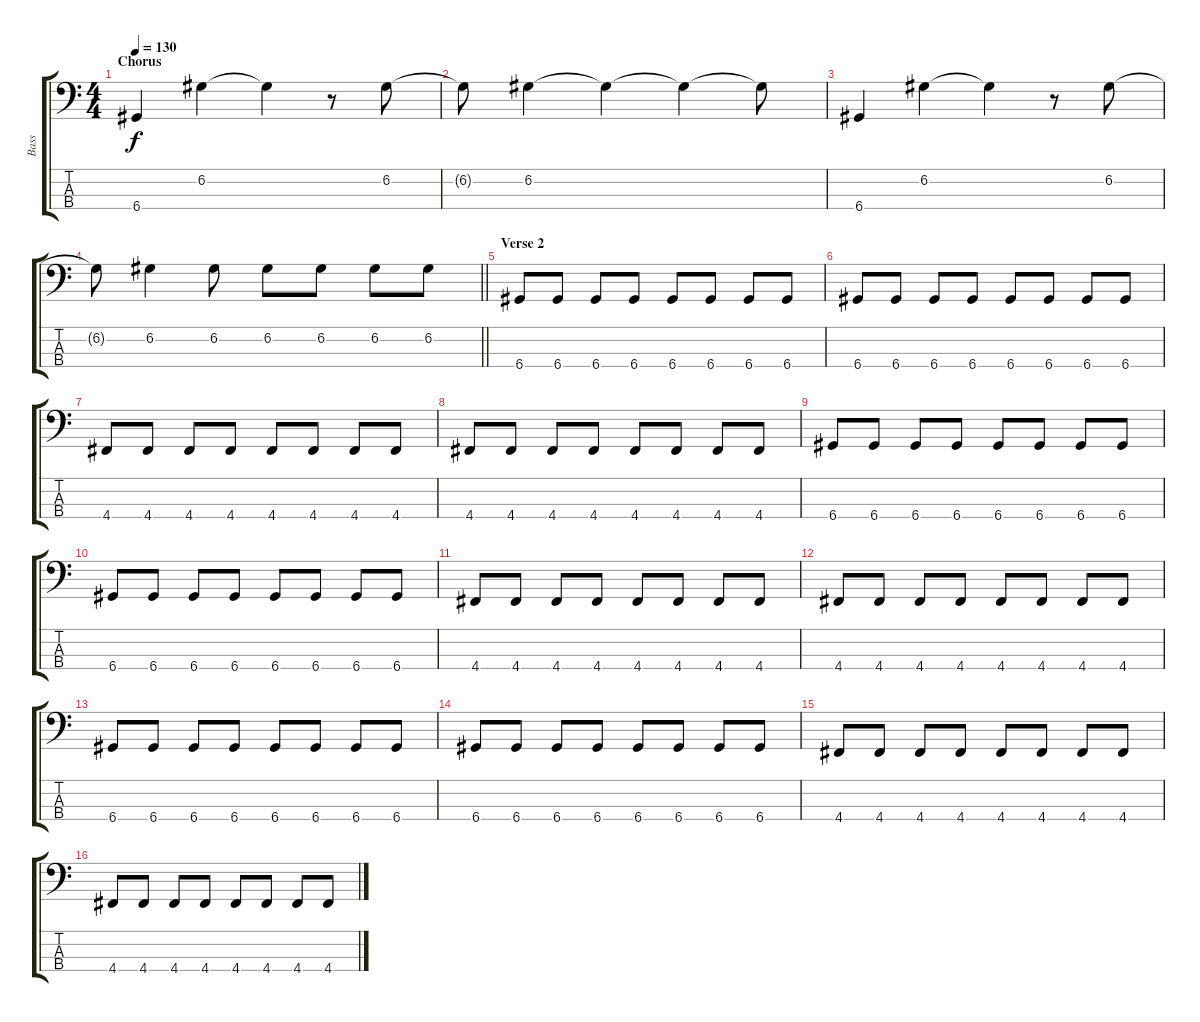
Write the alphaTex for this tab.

\track ("Bass" "Bass") {instrument electricbassfinger}
\staff {score tabs}
\tuning (G2 D2 A1 D1) {hide}
\ts (4 4)
\section ("" "Chorus")
\tempo 130
\clef f4
\ks c
6.4.4{dy f} 6.2.4 6.2{t}.4 r.8 6.2.8 |
6.2{t}.8 6.2.4 6.2{t}.4 6.2{t}.4 6.2{t}.8 |
6.4.4 6.2.4 6.2{t}.4 r.8 6.2.8 |
\barLineRight lightlight
6.2{t}.8 6.2.4 6.2.8 6.2.8 6.2.8 6.2.8 6.2.8 |
\section ("" "Verse 2")
6.4.8 6.4.8 6.4.8 6.4.8 6.4.8 6.4.8 6.4.8 6.4.8 |
6.4.8 6.4.8 6.4.8 6.4.8 6.4.8 6.4.8 6.4.8 6.4.8 |
4.4.8 4.4.8 4.4.8 4.4.8 4.4.8 4.4.8 4.4.8 4.4.8 |
4.4.8 4.4.8 4.4.8 4.4.8 4.4.8 4.4.8 4.4.8 4.4.8 |
6.4.8 6.4.8 6.4.8 6.4.8 6.4.8 6.4.8 6.4.8 6.4.8 |
6.4.8 6.4.8 6.4.8 6.4.8 6.4.8 6.4.8 6.4.8 6.4.8 |
4.4.8 4.4.8 4.4.8 4.4.8 4.4.8 4.4.8 4.4.8 4.4.8 |
4.4.8 4.4.8 4.4.8 4.4.8 4.4.8 4.4.8 4.4.8 4.4.8 |
6.4.8 6.4.8 6.4.8 6.4.8 6.4.8 6.4.8 6.4.8 6.4.8 |
6.4.8 6.4.8 6.4.8 6.4.8 6.4.8 6.4.8 6.4.8 6.4.8 |
4.4.8 4.4.8 4.4.8 4.4.8 4.4.8 4.4.8 4.4.8 4.4.8 |
4.4.8 4.4.8 4.4.8 4.4.8 4.4.8 4.4.8 4.4.8 4.4.8
